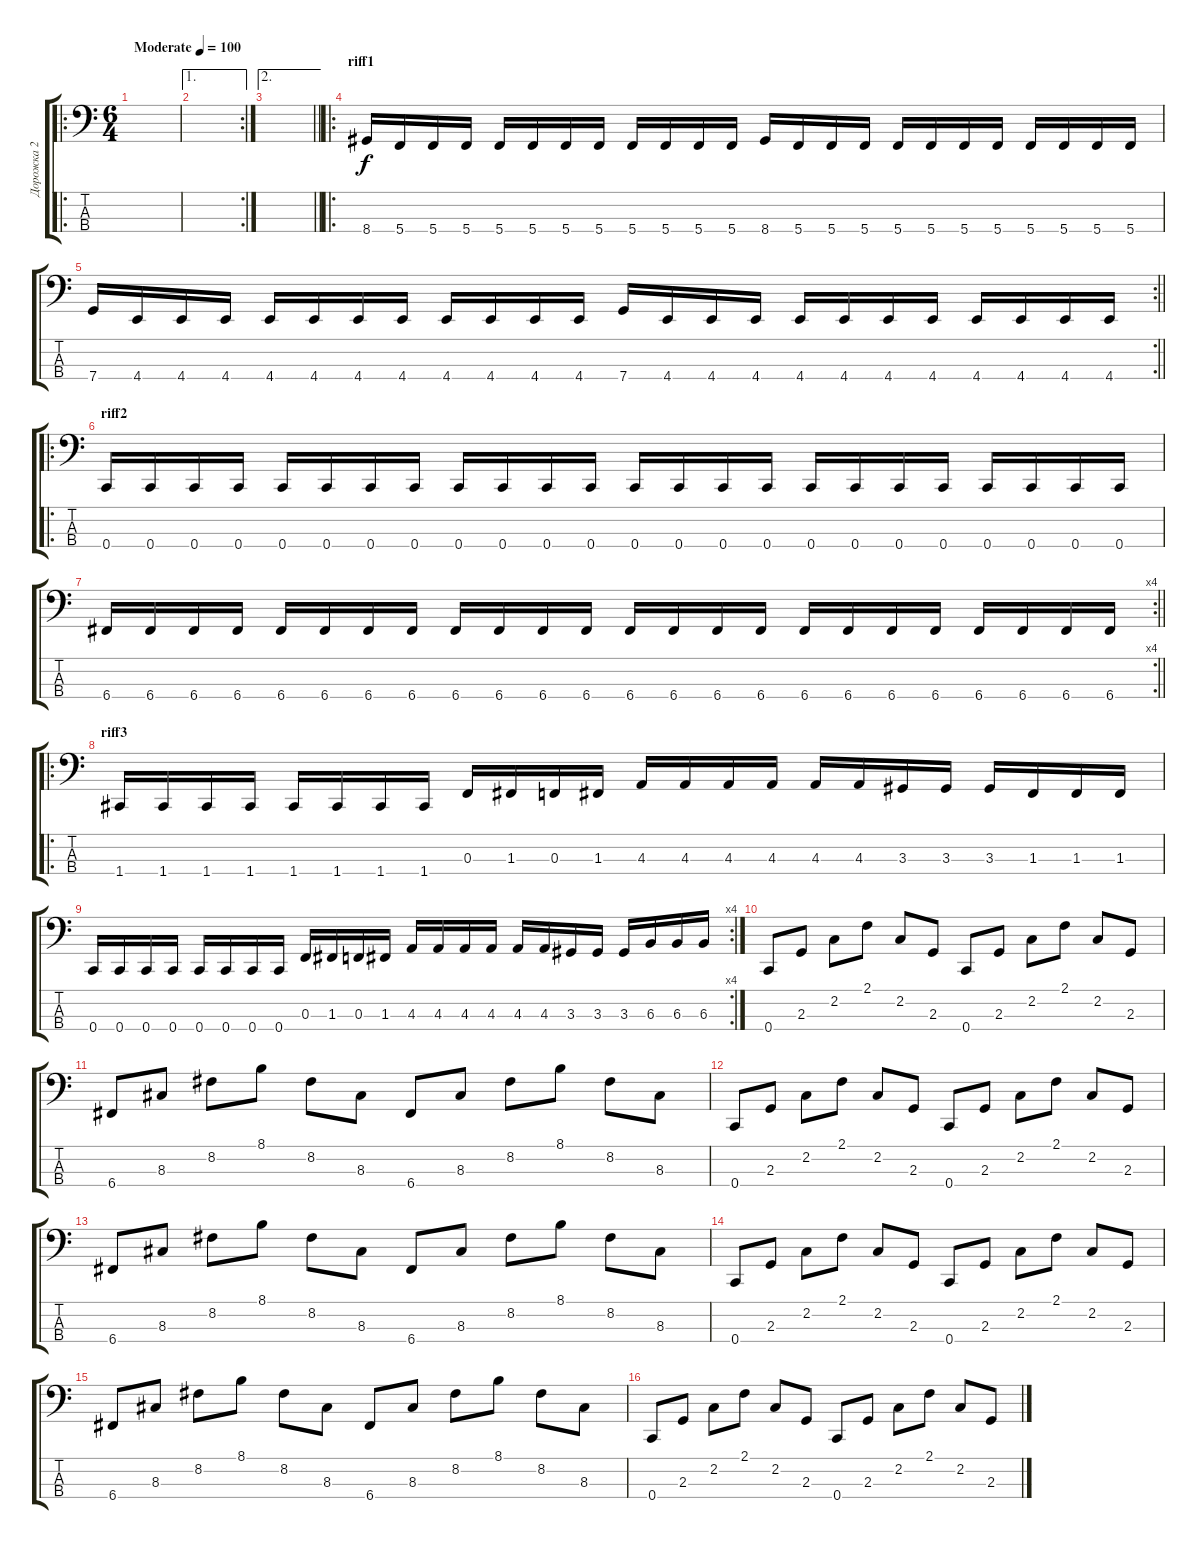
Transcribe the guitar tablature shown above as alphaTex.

\track ("Дорожка 2" "Дорожка 2") {instrument electricbasspick}
\staff {score tabs}
\tuning (Eb2 Bb1 F1 C1) {hide}
\ro
\ts (6 4)
\tempo (100 "Moderate")
\clef f4
\ks c
|
\ae 1
\rc 2
|
\ae 2
\barLineRight lightlight
|
\ro
\section ("" "riff1")
8.4.16 5.4.16 5.4.16 5.4.16 5.4.16 5.4.16 5.4.16 5.4.16 5.4.16 5.4.16 5.4.16 5.4.16 8.4.16 5.4.16 5.4.16 5.4.16 5.4.16 5.4.16 5.4.16 5.4.16 5.4.16 5.4.16 5.4.16 5.4.16 |
\rc 2
\barLineRight lightlight
7.4.16 4.4.16 4.4.16 4.4.16 4.4.16 4.4.16 4.4.16 4.4.16 4.4.16 4.4.16 4.4.16 4.4.16 7.4.16 4.4.16 4.4.16 4.4.16 4.4.16 4.4.16 4.4.16 4.4.16 4.4.16 4.4.16 4.4.16 4.4.16 |
\ro
\section ("" "riff2")
0.4.16 0.4.16 0.4.16 0.4.16 0.4.16 0.4.16 0.4.16 0.4.16 0.4.16 0.4.16 0.4.16 0.4.16 0.4.16 0.4.16 0.4.16 0.4.16 0.4.16 0.4.16 0.4.16 0.4.16 0.4.16 0.4.16 0.4.16 0.4.16 |
\rc 4
\barLineRight lightlight
6.4.16 6.4.16 6.4.16 6.4.16 6.4.16 6.4.16 6.4.16 6.4.16 6.4.16 6.4.16 6.4.16 6.4.16 6.4.16 6.4.16 6.4.16 6.4.16 6.4.16 6.4.16 6.4.16 6.4.16 6.4.16 6.4.16 6.4.16 6.4.16 |
\ro
\section ("" "riff3")
1.4.16 1.4.16 1.4.16 1.4.16 1.4.16 1.4.16 1.4.16 1.4.16 0.3.16 1.3.16 0.3.16 1.3.16 4.3.16 4.3.16 4.3.16 4.3.16 4.3.16 4.3.16 3.3.16 3.3.16 3.3.16 1.3.16 1.3.16 1.3.16 |
\rc 4
0.4.16 0.4.16 0.4.16 0.4.16 0.4.16 0.4.16 0.4.16 0.4.16 0.3.16 1.3.16 0.3.16 1.3.16 4.3.16 4.3.16 4.3.16 4.3.16 4.3.16 4.3.16 3.3.16 3.3.16 3.3.16 6.3.16 6.3.16 6.3.16 |
0.4.8 2.3.8 2.2.8 2.1.8 2.2.8 2.3.8 0.4.8 2.3.8 2.2.8 2.1.8 2.2.8 2.3.8 |
6.4.8 8.3.8 8.2.8 8.1.8 8.2.8 8.3.8 6.4.8 8.3.8 8.2.8 8.1.8 8.2.8 8.3.8 |
0.4.8 2.3.8 2.2.8 2.1.8 2.2.8 2.3.8 0.4.8 2.3.8 2.2.8 2.1.8 2.2.8 2.3.8 |
6.4.8 8.3.8 8.2.8 8.1.8 8.2.8 8.3.8 6.4.8 8.3.8 8.2.8 8.1.8 8.2.8 8.3.8 |
0.4.8 2.3.8 2.2.8 2.1.8 2.2.8 2.3.8 0.4.8 2.3.8 2.2.8 2.1.8 2.2.8 2.3.8 |
6.4.8 8.3.8 8.2.8 8.1.8 8.2.8 8.3.8 6.4.8 8.3.8 8.2.8 8.1.8 8.2.8 8.3.8 |
0.4.8 2.3.8 2.2.8 2.1.8 2.2.8 2.3.8 0.4.8 2.3.8 2.2.8 2.1.8 2.2.8 2.3.8
